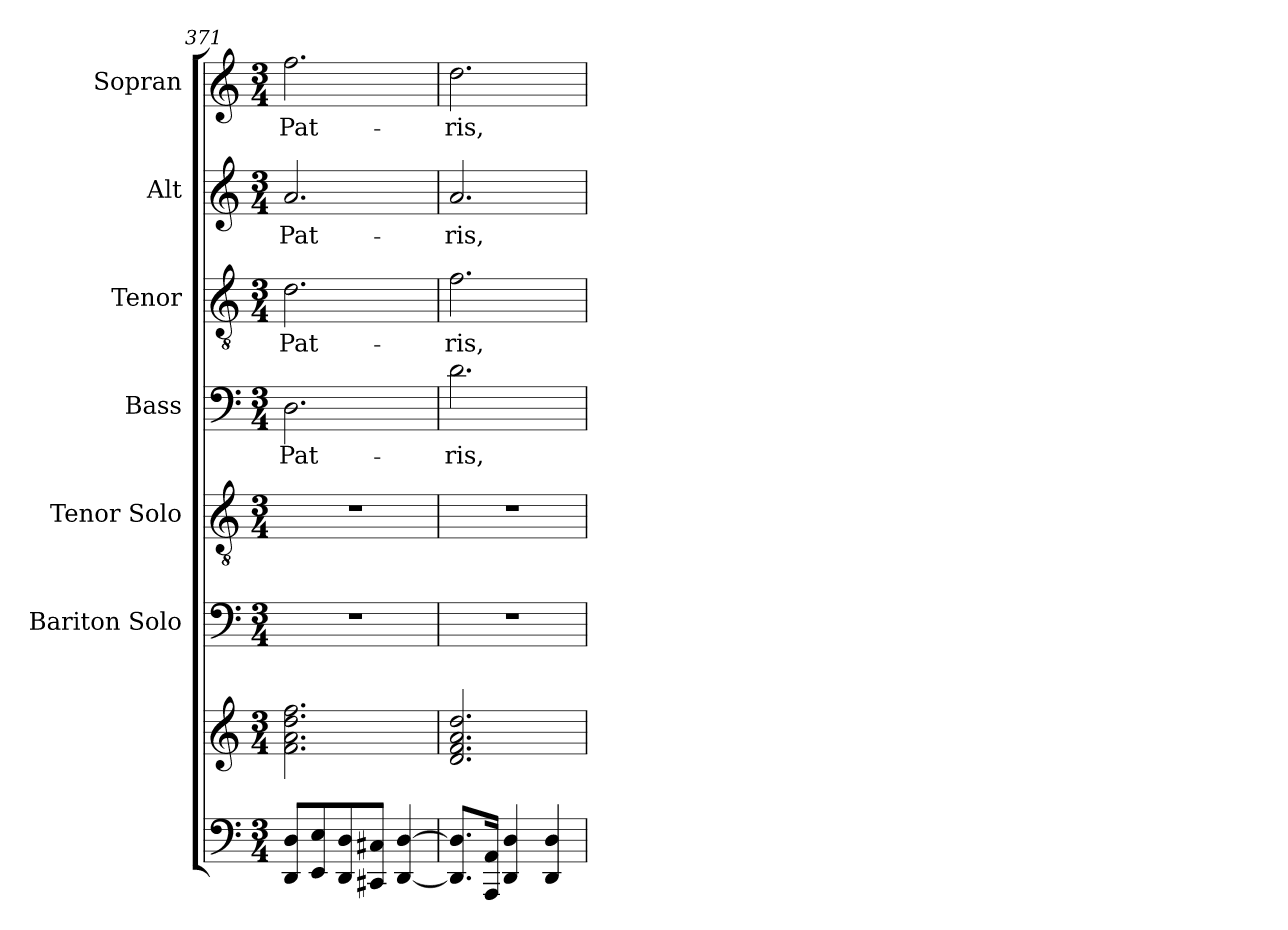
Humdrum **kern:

**kern	**kern	**kern	**kern	**kern	**text	**kern	**text	**kern	**text	**kern	**text
*part7	*part7	*part6	*part5	*part4	*part4	*part3	*part3	*part2	*part2	*part1	*part1
*staff8	*staff7	*staff6	*staff5	*staff4	*staff4	*staff3	*staff3	*staff2	*staff2	*staff1	*staff1
*	*	*I"Bariton Solo	*I"Tenor Solo	*I"Bass	*	*I"Tenor	*	*I"Alt	*	*I"Sopran	*
*	*	*	*	*I'B.	*	*I'T.	*	*I'A.	*	*I'S.	*
*clefF4	*clefG2	*clefF4	*clefGv2	*clefF4	*	*clefGv2	*	*clefG2	*	*clefG2	*
*k[]	*k[]	*k[]	*k[]	*k[]	*	*k[]	*	*k[]	*	*k[]	*
*C:	*C:	*C:	*C:	*C:	*	*C:	*	*C:	*	*C:	*
*M3/4	*M3/4	*M3/4	*M3/4	*M3/4	*	*M3/4	*	*M3/4	*	*M3/4	*
=371	=371	=371	=371	=371	=371	=371	=371	=371	=371	=371	=371
!	!	!	!	!	!LO:LY:b	!	!LO:LY:b	!	!LO:LY:b	!	!LO:LY:b
8DD/ 8D/L	2.f\ 2.a\ 2.dd\ 2.ff\	2.r	2.r	2.D\	Pat-	2.d\	Pat-	2.a/	Pat-	2.ff\	Pat-
8EE/ 8E/	.	.	.	.	.	.	.	.	.	.	.
8DD/ 8D/	.	.	.	.	.	.	.	.	.	.	.
8CC#X/ 8C#X/J	.	.	.	.	.	.	.	.	.	.	.
[4DD/ [4D/	.	.	.	.	.	.	.	.	.	.	.
=372	=372	=372	=372	=372	=372	=372	=372	=372	=372	=372	=372
!	!	!	!	!	!LO:LY:b	!	!LO:LY:b	!	!LO:LY:b	!	!LO:LY:b
8.DD/] 8.D/]L	2.d/ 2.f/ 2.a/ 2.dd/	2.r	2.r	2.d\	-ris,	2.f\	-ris,	2.a/	-ris,	2.dd\	-ris,
16AAA/ 16AA/Jk	.	.	.	.	.	.	.	.	.	.	.
4DD/ 4D/	.	.	.	.	.	.	.	.	.	.	.
4DD/ 4D/	.	.	.	.	.	.	.	.	.	.	.
=	=	=	=	=	=	=	=	=	=	=	=
*-	*-	*-	*-	*-	*-	*-	*-	*-	*-	*-	*-
